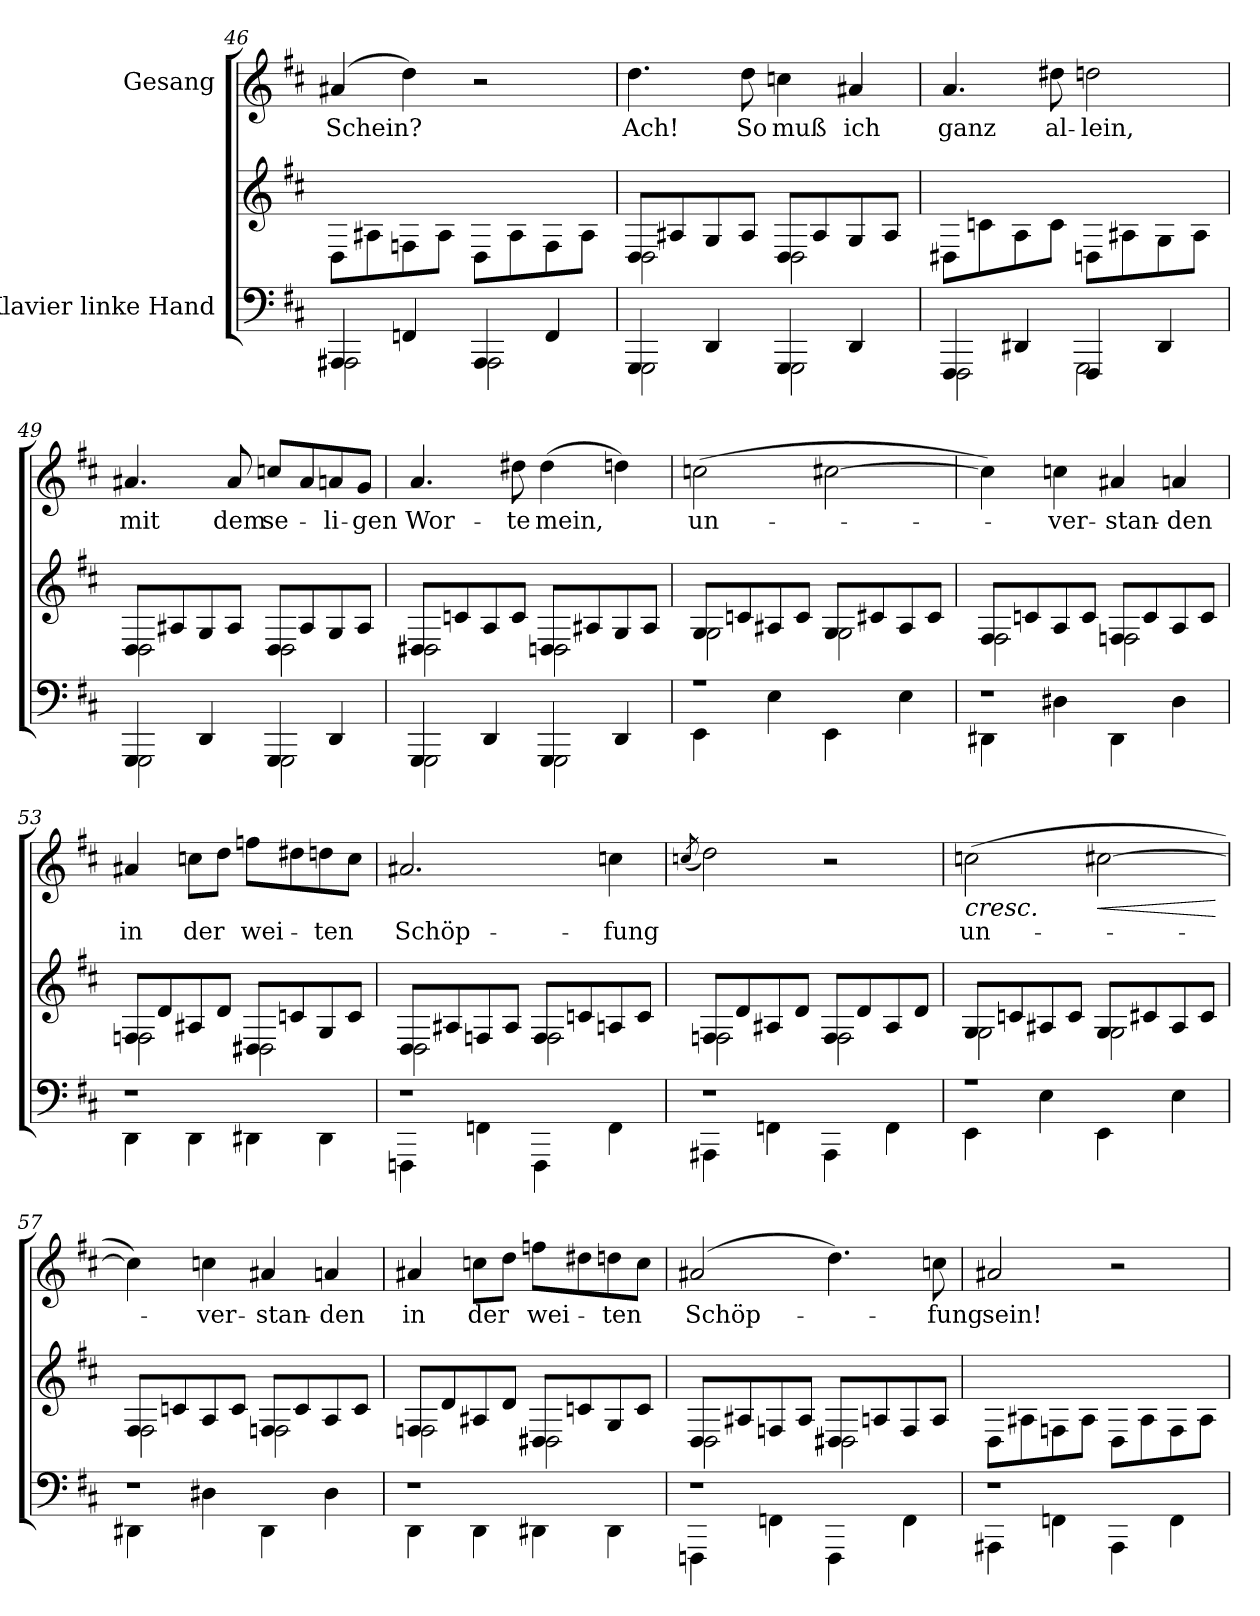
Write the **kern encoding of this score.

**kern	**kern	**kern	**text	**dynam
*part2	*part2	*part1	*part1	*part1
*staff3	*staff2	*staff1	*staff1	*staff1
*I"Klavier linke Hand	*	*I"Gesang	*	*
!!LO:LB:g=z
*clefF4	*clefG2	*clefG2	*	*
*k[f#c#]	*k[f#c#]	*k[f#c#]	*	*
=46	=46	=46	=46	=46
*^	*^	*	*	*
!	!	!	!	!	!LO:LY:b	!
4AAA#X/	2AAA#\	1ryy	8D\L	(4a#X/	Schein?	.
.	.	.	8A#X\	.	.	.
4FFn/	.	.	8Fn\	4dd\)	.	.
.	.	.	8A#\J	.	.	.
4AAA#/	2AAA#\	.	8D\L	2r	.	.
.	.	.	8A#\	.	.	.
4FF/	.	.	8F\	.	.	.
.	.	.	8A#\J	.	.	.
=47	=47	=47	=47	=47	=47	=47
!	!	!	!	!	!LO:LY:b	!
4GGG/	2GGG\	8D/L	2D\	4.dd\	Ach!	.
.	.	8A#X/	.	.	.	.
4DD/	.	8G/	.	.	.	.
!	!	!	!	!	!LO:LY:b	!
.	.	8A#/J	.	8dd\	So	.
!	!	!	!	!	!LO:LY:b	!
4GGG/	2GGG\	8D/L	2D\	4ccn\	muß	.
.	.	8A#/	.	.	.	.
!	!	!	!	!	!LO:LY:b	!
4DD/	.	8G/	.	4a#X/	ich	.
.	.	8A#/J	.	.	.	.
*	*	*v	*v	*	*	*
=48	=48	=48	=48	=48	=48
!	!	!	!	!LO:LY:b	!
4FFF#/	2FFF#\	8D#X\L	4.a/	ganz	.
.	.	8cn\	.	.	.
4DD#X/	.	8A\	.	.	.
!	!	!	!	!LO:LY:b	!
.	.	8c\J	8dd#X\	al-	.
!	!	!	!	!LO:LY:b	!
4FFF#/	2GGG\	8Dn\L	2ddn\	lein,	.
.	.	8A#X\	.	.	.
4DD#/	.	8G\	.	.	.
.	.	8A#\J	.	.	.
!!LO:PB:g=z
=49	=49	=49	=49	=49	=49
*	*	*^	*	*	*
!	!	!	!	!	!LO:LY:b	!
4GGG/	2GGG\	8D/L	2D\	4.a#X/	mit	.
.	.	8A#X/	.	.	.	.
4DD/	.	8G/	.	.	.	.
!	!	!	!	!	!LO:LY:b	!
.	.	8A#/J	.	8a#/	dem	.
!	!	!	!	!	!LO:LY:b	!
4GGG/	2GGG\	8D/L	2D\	8ccn/L	se-	.
.	.	8A#/	.	8a#/	.	.
!	!	!	!	!	!LO:LY:b	!
4DD/	.	8G/	.	8an/	li-	.
!	!	!	!	!	!LO:LY:b	!
.	.	8A#/J	.	8g/J	gen	.
!!LO:PB:g=z
=50	=50	=50	=50	=50	=50	=50
!	!	!	!	!	!LO:LY:b	!
4GGG/	2GGG\	8D#X/L	2D#\	4.a/	Wor-	.
.	.	8cn/	.	.	.	.
4DD/	.	8A/	.	.	.	.
!	!	!	!	!	!LO:LY:b	!
.	.	8c/J	.	8dd#X\	te	.
!	!	!	!	!	!LO:LY:b	!
4GGG/	2GGG\	8Dn/L	2D\	(4dd#\	mein,	.
.	.	8A#X/	.	.	.	.
4DD/	.	8G/	.	4ddn\)	.	.
.	.	8A#/J	.	.	.	.
=51	=51	=51	=51	=51	=51	=51
!	!	!	!	!	!LO:LY:b	!
1r	4EE\	8G/L	2G\	(2ccn\	un-	.
.	.	8cn/	.	.	.	.
.	4E\	8A#X/	.	.	.	.
.	.	8c/J	.	.	.	.
.	4EE\	8G/L	2G\	[2cc#X\	.	.
.	.	8c#X/	.	.	.	.
.	4E\	8A#/	.	.	.	.
.	.	8c#/J	.	.	.	.
=52	=52	=52	=52	=52	=52	=52
1r	4DD#X\	8F#/L	2F#\	4cc#\])	.	.
.	.	8cn/	.	.	.	.
!	!	!	!	!	!LO:LY:b	!
.	4D#X\	8A/	.	4ccn\	ver-	.
.	.	8c/J	.	.	.	.
!	!	!	!	!	!LO:LY:b	!
.	4DD#\	8Fn/L	2F\	4a#X/	stan-	.
.	.	8c/	.	.	.	.
!	!	!	!	!	!LO:LY:b	!
.	4D#\	8A/	.	4an/	den	.
.	.	8c/J	.	.	.	.
!!LO:LB:g=z
=53	=53	=53	=53	=53	=53	=53
!	!	!	!	!	!LO:LY:b	!
1r	4DD\	8Fn/L	2F\	4a#X/	in	.
.	.	8d/	.	.	.	.
!	!	!	!	!	!LO:LY:b	!
.	4DD\	8A#X/	.	8ccn\L	der	.
.	.	8d/J	.	8dd\J	.	.
!	!	!	!	!	!LO:LY:b	!
.	4DD#X\	8D#X/L	2D#\	8ffn\L	wei-	.
.	.	8cn/	.	8dd#X\	.	.
!	!	!	!	!	!LO:LY:b	!
.	4DD#\	8G/	.	8ddn\	ten	.
.	.	8c/J	.	8cc\J	.	.
!!LO:LB:g=z
=54	=54	=54	=54	=54	=54	=54
!	!	!	!	!	!LO:LY:b	!
1r	4FFFn\	8D/L	2D\	2.a#X/	Schöp-	.
.	.	8A#X/	.	.	.	.
.	4FFn\	8Fn/	.	.	.	.
.	.	8A#/J	.	.	.	.
.	4FFF\	8F/L	2F\	.	.	.
.	.	8cn/	.	.	.	.
!	!	!	!	!	!LO:LY:b	!
.	4FF\	8An/	.	4ccn\	fung	.
.	.	8c/J	.	.	.	.
=55	=55	=55	=55	=55	=55	=55
.	.	.	.	(8qccn/	.	.
1r	4AAA#X\	8Fn/L	2F\	2dd\)	.	.
.	.	8d/	.	.	.	.
.	4FFn\	8A#X/	.	.	.	.
.	.	8d/J	.	.	.	.
.	4AAA#\	8F/L	2F\	2r	.	.
.	.	8d/	.	.	.	.
.	4FF\	8A#/	.	.	.	.
.	.	8d/J	.	.	.	.
=56	=56	=56	=56	=56	=56	=56
!	!	!	!	!	!LO:LY:b	!LO:HP:b
1r	4EE\	8G/L	2G\	(2ccn\	un-	<
.	.	8cn/	.	.	.	.
.	4E\	8A#X/	.	.	.	.
.	.	8c/J	.	.	.	.
!	!	!	!	!	!	!LO:HP:b
.	4EE\	8G/L	2G\	[2cc#X\	.	<
.	.	8c#X/	.	.	.	.
.	4E\	8A#/	.	.	.	.
.	.	8c#/J	.	.	.	.
*v	*v	*	*	*	*	*
*	*v	*v	*	*	*
.	.	.	.	[ [
!!LO:LB:g=z
=57	=57	=57	=57	=57
*^	*^	*	*	*
1r	4DD#X\	8F#/L	2F#\	4cc#\])	.	.
.	.	8cn/	.	.	.	.
!	!	!	!	!	!LO:LY:b	!
.	4D#X\	8A/	.	4ccn\	ver-	.
.	.	8c/J	.	.	.	.
!	!	!	!	!	!LO:LY:b	!
.	4DD#\	8Fn/L	2F\	4a#X/	stan-	.
.	.	8c/	.	.	.	.
!	!	!	!	!	!LO:LY:b	!
.	4D#\	8A/	.	4an/	den	.
.	.	8c/J	.	.	.	.
=58	=58	=58	=58	=58	=58	=58
!	!	!	!	!	!LO:LY:b	!
1r	4DD\	8Fn/L	2F\	4a#X/	in	.
.	.	8d/	.	.	.	.
!	!	!	!	!	!LO:LY:b	!
.	4DD\	8A#X/	.	8ccn\L	der	.
.	.	8d/J	.	8dd\J	.	.
!	!	!	!	!	!LO:LY:b	!
.	4DD#X\	8D#X/L	2D#\	8ffn\L	wei-	.
.	.	8cn/	.	8dd#X\	.	.
!	!	!	!	!	!LO:LY:b	!
.	4DD#\	8G/	.	8ddn\	ten	.
.	.	8c/J	.	8cc\J	.	.
!!LO:PB:g=z
=59	=59	=59	=59	=59	=59	=59
!	!	!	!	!	!LO:LY:b	!
1r	4FFFn\	8D/L	2D\	(2a#X/	Schöp-	.
.	.	8A#X/	.	.	.	.
.	4FFn\	8Fn/	.	.	.	.
.	.	8A#/J	.	.	.	.
.	4FFF\	8D#X/L	2D#\	4.dd\)	.	.
.	.	8An/	.	.	.	.
.	4FF\	8F/	.	.	.	.
!	!	!	!	!	!LO:LY:b	!
.	.	8A/J	.	8ccn\	fung	.
*	*	*v	*v	*	*	*
=60	=60	=60	=60	=60	=60
!	!	!	!	!LO:LY:b	!
1r	4AAA#X\	8D\L	2a#X/	sein!	.
.	.	8A#X\	.	.	.
.	4FFn\	8Fn\	.	.	.
.	.	8A#\J	.	.	.
.	4AAA#\	8D\L	2r	.	.
.	.	8A#\	.	.	.
.	4FF\	8F\	.	.	.
.	.	8A#\J	.	.	.
*v	*v	*	*	*	*
=	=	=	=	=
*-	*-	*-	*-	*-
